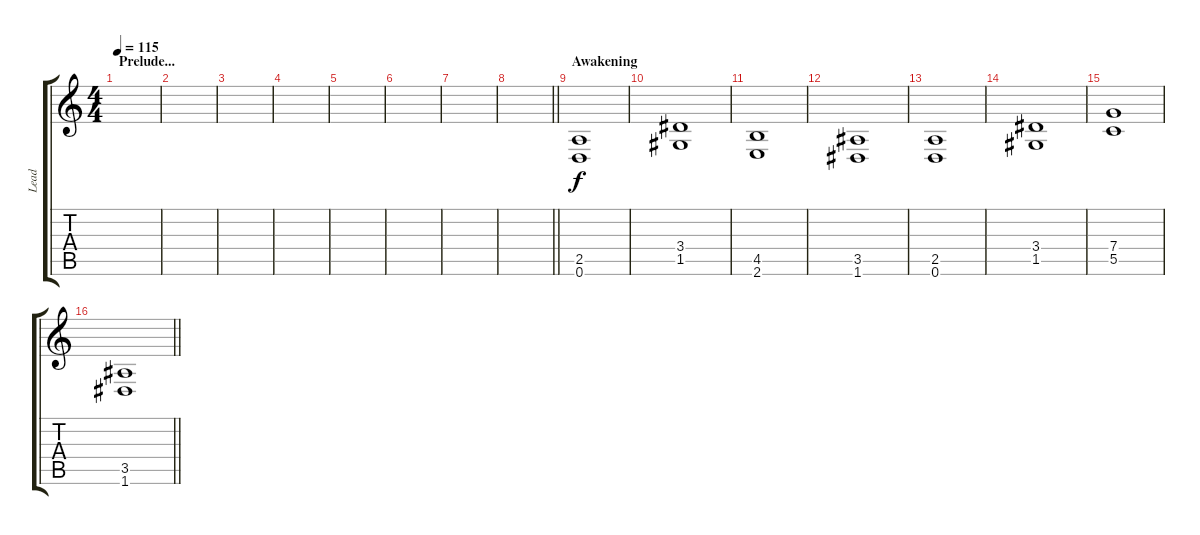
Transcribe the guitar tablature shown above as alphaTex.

\track ("Lead" "Lead") {instrument distortionguitar}
\staff {score tabs}
\tuning (D4 A3 F3 C3 G2 D2) {hide}
\ts (4 4)
\section ("" "Prelude...")
\tempo 115
\clef g2
\ks c
|
|
|
|
|
|
|
\barLineRight lightlight
|
\section ("" "Awakening")
(2.5 0.6).1 |
(3.4 1.5).1 |
(4.5 2.6).1 |
(3.5 1.6).1 |
(2.5 0.6).1 |
(3.4 1.5).1 |
(7.4 5.5).1 |
\barLineRight lightlight
(3.5 1.6).1
